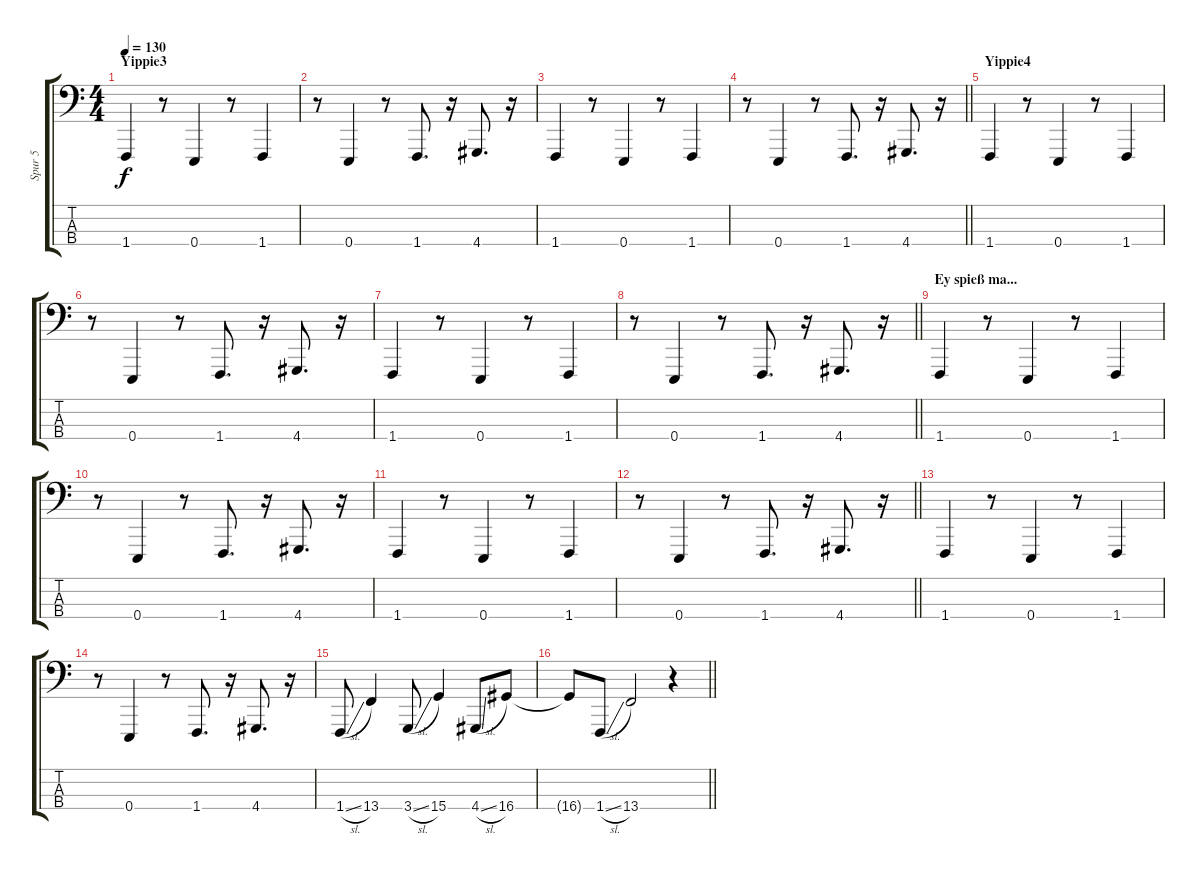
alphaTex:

\track ("Spur 5" "Spur 5") {instrument lead2sawtooth}
\staff {score tabs}
\tuning (G2 D2 A1 E1) {hide}
\ts (4 4)
\section ("" "Yippie3")
\tempo 130
\clef f4
\ks c
1.4.4{dy f balance 16} r.8 0.4.4 r.8 1.4.4 |
r.8 0.4.4 r.8 1.4.8{d} r.16 4.4.8{d} r.16 |
1.4.4{balance 0} r.8 0.4.4 r.8 1.4.4 |
\barLineRight lightlight
r.8 0.4.4 r.8 1.4.8{d} r.16 4.4.8{d} r.16 |
\section ("" "Yippie4")
1.4.4{balance 16} r.8 0.4.4 r.8 1.4.4 |
r.8 0.4.4 r.8 1.4.8{d} r.16 4.4.8{d} r.16 |
1.4.4{balance 0} r.8 0.4.4 r.8 1.4.4 |
\barLineRight lightlight
r.8 0.4.4 r.8 1.4.8{d} r.16 4.4.8{d} r.16 |
\section ("" "Ey spieß ma...")
1.4.4{balance 16} r.8 0.4.4 r.8 1.4.4 |
r.8 0.4.4 r.8 1.4.8{d} r.16 4.4.8{d} r.16 |
1.4.4{balance 0} r.8 0.4.4 r.8 1.4.4 |
\barLineRight lightlight
r.8 0.4.4 r.8 1.4.8{d} r.16 4.4.8{d} r.16 |
1.4.4{balance 16} r.8 0.4.4 r.8 1.4.4 |
r.8 0.4.4 r.8 1.4.8{d} r.16 4.4.8{d} r.16 |
1.4{sl}.8{balance 8} 13.4.4 3.4{sl}.8 15.4.4 4.4{sl}.8 16.4.8 |
\barLineRight lightlight
16.4{t}.8 1.4{sl}.8 13.4.2 r.4
